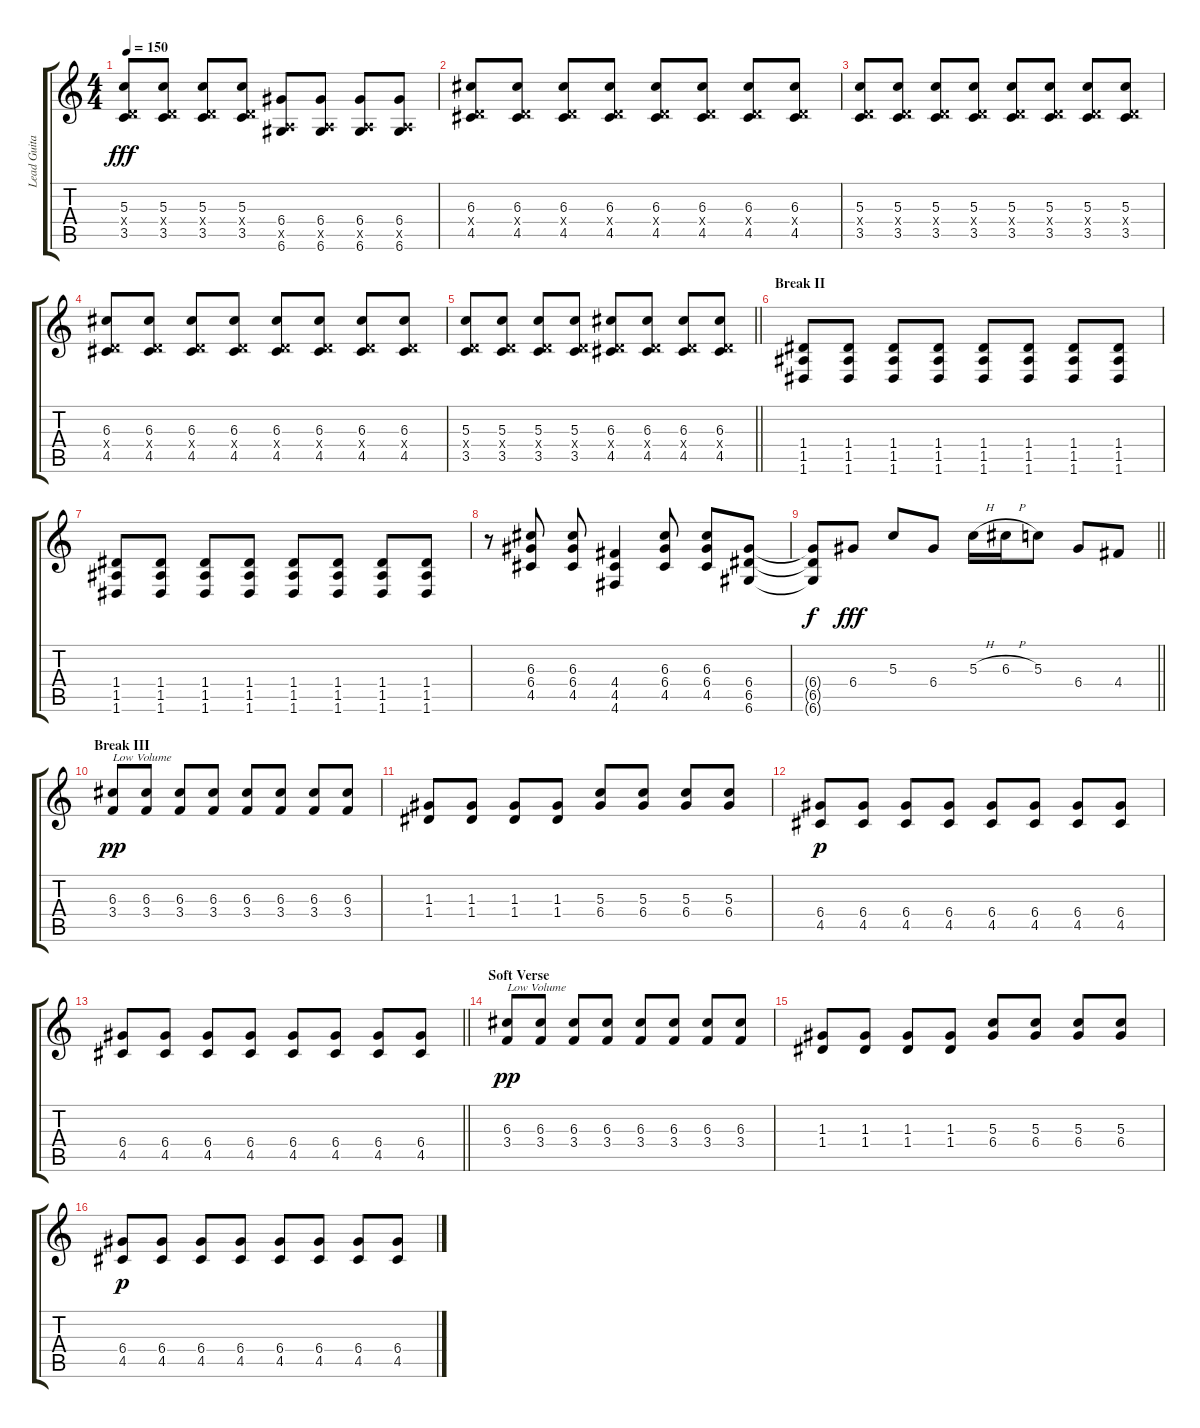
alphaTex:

\track ("Lead Guitar" "Lead Guita") {instrument distortionguitar}
\staff {score tabs}
\tuning (E4 B3 G3 D3 A2 D2) {hide}
\ts (4 4)
\tempo 150
\clef g2
\ks c
(5.3 0.4{x} 3.5).8{dy fff} (5.3 0.4{x} 3.5).8 (5.3 0.4{x} 3.5).8 (5.3 0.4{x} 3.5).8 (6.4 0.5{x} 6.6).8 (6.4 0.5{x} 6.6).8 (6.4 0.5{x} 6.6).8 (6.4 0.5{x} 6.6).8 |
(6.3 0.4{x} 4.5).8 (6.3 0.4{x} 4.5).8 (6.3 0.4{x} 4.5).8 (6.3 0.4{x} 4.5).8 (6.3 0.4{x} 4.5).8 (6.3 0.4{x} 4.5).8 (6.3 0.4{x} 4.5).8 (6.3 0.4{x} 4.5).8 |
(5.3 0.4{x} 3.5).8 (5.3 0.4{x} 3.5).8 (5.3 0.4{x} 3.5).8 (5.3 0.4{x} 3.5).8 (5.3 0.4{x} 3.5).8 (5.3 0.4{x} 3.5).8 (5.3 0.4{x} 3.5).8 (5.3 0.4{x} 3.5).8 |
(6.3 0.4{x} 4.5).8 (6.3 0.4{x} 4.5).8 (6.3 0.4{x} 4.5).8 (6.3 0.4{x} 4.5).8 (6.3 0.4{x} 4.5).8 (6.3 0.4{x} 4.5).8 (6.3 0.4{x} 4.5).8 (6.3 0.4{x} 4.5).8 |
\barLineRight lightlight
(5.3 0.4{x} 3.5).8 (5.3 0.4{x} 3.5).8 (5.3 0.4{x} 3.5).8 (5.3 0.4{x} 3.5).8 (6.3 0.4{x} 4.5).8 (6.3 0.4{x} 4.5).8 (6.3 0.4{x} 4.5).8 (6.3 0.4{x} 4.5).8 |
\section ("" "Break II")
(1.4 1.5 1.6).8 (1.4 1.5 1.6).8 (1.4 1.5 1.6).8 (1.4 1.5 1.6).8 (1.4 1.5 1.6).8 (1.4 1.5 1.6).8 (1.4 1.5 1.6).8 (1.4 1.5 1.6).8 |
(1.4 1.5 1.6).8 (1.4 1.5 1.6).8 (1.4 1.5 1.6).8 (1.4 1.5 1.6).8 (1.4 1.5 1.6).8 (1.4 1.5 1.6).8 (1.4 1.5 1.6).8 (1.4 1.5 1.6).8 |
r.8 (6.3 6.4 4.5).8 (6.3 6.4 4.5).8 (4.4 4.5 4.6).4 (6.3 6.4 4.5).8 (6.3 6.4 4.5).8 (6.4 6.5 6.6).8 |
\barLineRight lightlight
(6.4{t} 6.5{t} 6.6{t}).8{dy f} 6.4.8{dy fff} 5.3.8 6.4.8 5.3{h}.16 6.3{h}.16 5.3.8 6.4.8 4.4.8 |
\section ("" "Break III")
(6.3 3.4).8{txt "Low Volume" dy pp} (6.3 3.4).8 (6.3 3.4).8 (6.3 3.4).8 (6.3 3.4).8 (6.3 3.4).8 (6.3 3.4).8 (6.3 3.4).8 |
(1.3 1.4).8 (1.3 1.4).8 (1.3 1.4).8 (1.3 1.4).8 (5.3 6.4).8 (5.3 6.4).8 (5.3 6.4).8 (5.3 6.4).8 |
(6.4 4.5).8{dy p} (6.4 4.5).8 (6.4 4.5).8 (6.4 4.5).8 (6.4 4.5).8 (6.4 4.5).8 (6.4 4.5).8 (6.4 4.5).8 |
\barLineRight lightlight
(6.4 4.5).8 (6.4 4.5).8 (6.4 4.5).8 (6.4 4.5).8 (6.4 4.5).8 (6.4 4.5).8 (6.4 4.5).8 (6.4 4.5).8 |
\section ("" "Soft Verse")
(6.3 3.4).8{txt "Low Volume" dy pp} (6.3 3.4).8 (6.3 3.4).8 (6.3 3.4).8 (6.3 3.4).8 (6.3 3.4).8 (6.3 3.4).8 (6.3 3.4).8 |
(1.3 1.4).8 (1.3 1.4).8 (1.3 1.4).8 (1.3 1.4).8 (5.3 6.4).8 (5.3 6.4).8 (5.3 6.4).8 (5.3 6.4).8 |
(6.4 4.5).8{dy p} (6.4 4.5).8 (6.4 4.5).8 (6.4 4.5).8 (6.4 4.5).8 (6.4 4.5).8 (6.4 4.5).8 (6.4 4.5).8
